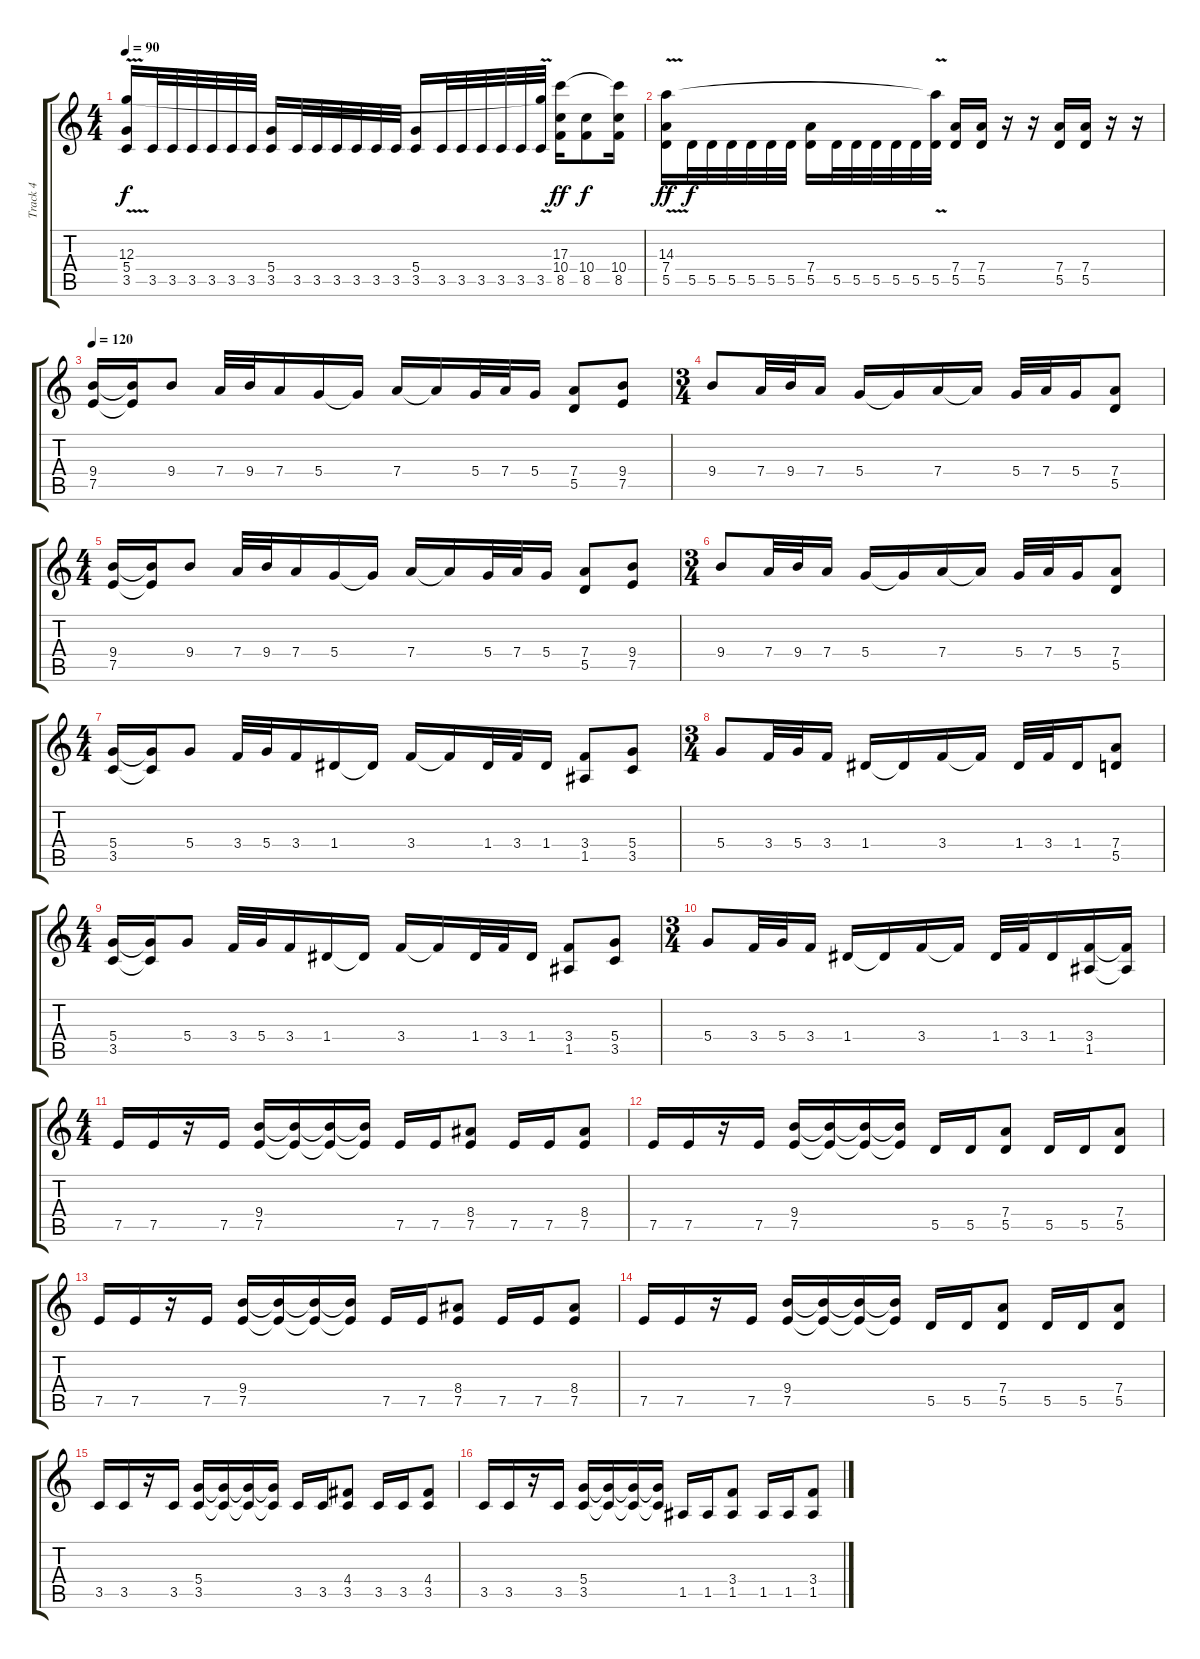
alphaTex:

\track ("Track 4" "Track 4") {instrument overdrivenguitar}
\staff {score tabs}
\tuning (E4 B3 G3 D3 A2 E2) {hide}
\ts (4 4)
\tempo 90
\clef g2
\ks c
(12.3{v} 5.4 3.5).16{dy f} 3.5.32 3.5.32 3.5.32 3.5.32 3.5.32 3.5.32 (5.4 3.5).16 3.5.32 3.5.32 3.5.32 3.5.32 3.5.32 3.5.32 (5.4 3.5).16 3.5.32 3.5.32 3.5.32 3.5.32 3.5.32 (12.3{t} 3.5).32 (17.3 10.4 8.5).16{dy ff} (10.4 8.5).8{dy f} (17.3{t} 10.4 8.5).16 |
(14.3{v} 7.4 5.5).16{dy ff} 5.5.32{dy f} 5.5.32 5.5.32 5.5.32 5.5.32 5.5.32 (7.4 5.5).16 5.5.32 5.5.32 5.5.32 5.5.32 5.5.32 (14.3{t} 5.5).32 (7.4 5.5).16 (7.4 5.5).16 r.16 r.16 (7.4 5.5).16 (7.4 5.5).16 r.16 r.16 |
\tempo 120
(9.4 7.5).16 (9.4{t} 7.5{t}).16 9.4.8 7.4.32 9.4.32 7.4.16 5.4.16 5.4{t}.16 7.4.16 7.4{t}.16 5.4.32 7.4.32 5.4.16 (7.4 5.5).8 (9.4 7.5).8 |
\ts (3 4)
9.4.8 7.4.32 9.4.32 7.4.16 5.4.16 5.4{t}.16 7.4.16 7.4{t}.16 5.4.32 7.4.32 5.4.16 (7.4 5.5).8 |
\ts (4 4)
(9.4 7.5).16 (9.4{t} 7.5{t}).16 9.4.8 7.4.32 9.4.32 7.4.16 5.4.16 5.4{t}.16 7.4.16 7.4{t}.16 5.4.32 7.4.32 5.4.16 (7.4 5.5).8 (9.4 7.5).8 |
\ts (3 4)
9.4.8 7.4.32 9.4.32 7.4.16 5.4.16 5.4{t}.16 7.4.16 7.4{t}.16 5.4.32 7.4.32 5.4.16 (7.4 5.5).8 |
\ts (4 4)
(5.4 3.5).16 (5.4{t} 3.5{t}).16 5.4.8 3.4.32 5.4.32 3.4.16 1.4.16 1.4{t}.16 3.4.16 3.4{t}.16 1.4.32 3.4.32 1.4.16 (3.4 1.5).8 (5.4 3.5).8 |
\ts (3 4)
5.4.8 3.4.32 5.4.32 3.4.16 1.4.16 1.4{t}.16 3.4.16 3.4{t}.16 1.4.32 3.4.32 1.4.16 (7.4 5.5).8 |
\ts (4 4)
(5.4 3.5).16 (5.4{t} 3.5{t}).16 5.4.8 3.4.32 5.4.32 3.4.16 1.4.16 1.4{t}.16 3.4.16 3.4{t}.16 1.4.32 3.4.32 1.4.16 (3.4 1.5).8 (5.4 3.5).8 |
\ts (3 4)
5.4.8 3.4.32 5.4.32 3.4.16 1.4.16 1.4{t}.16 3.4.16 3.4{t}.16 1.4.32 3.4.32 1.4.16 (3.4 1.5).16 (3.4{t} 1.5{t}).16 |
\ts (4 4)
7.5.16 7.5.16 r.16 7.5.16 (9.4 7.5).16 (9.4{t} 7.5{t}).16 (9.4{t} 7.5{t}).16 (9.4{t} 7.5{t}).16 7.5.16 7.5.16 (8.4 7.5).8 7.5.16 7.5.16 (8.4 7.5).8 |
7.5.16 7.5.16 r.16 7.5.16 (9.4 7.5).16 (9.4{t} 7.5{t}).16 (9.4{t} 7.5{t}).16 (9.4{t} 7.5{t}).16 5.5.16 5.5.16 (7.4 5.5).8 5.5.16 5.5.16 (7.4 5.5).8 |
7.5.16 7.5.16 r.16 7.5.16 (9.4 7.5).16 (9.4{t} 7.5{t}).16 (9.4{t} 7.5{t}).16 (9.4{t} 7.5{t}).16 7.5.16 7.5.16 (8.4 7.5).8 7.5.16 7.5.16 (8.4 7.5).8 |
7.5.16 7.5.16 r.16 7.5.16 (9.4 7.5).16 (9.4{t} 7.5{t}).16 (9.4{t} 7.5{t}).16 (9.4{t} 7.5{t}).16 5.5.16 5.5.16 (7.4 5.5).8 5.5.16 5.5.16 (7.4 5.5).8 |
3.5.16 3.5.16 r.16 3.5.16 (5.4 3.5).16 (5.4{t} 3.5{t}).16 (5.4{t} 3.5{t}).16 (5.4{t} 3.5{t}).16 3.5.16 3.5.16 (4.4 3.5).8 3.5.16 3.5.16 (4.4 3.5).8 |
3.5.16 3.5.16 r.16 3.5.16 (5.4 3.5).16 (5.4{t} 3.5{t}).16 (5.4{t} 3.5{t}).16 (5.4{t} 3.5{t}).16 1.5.16 1.5.16 (3.4 1.5).8 1.5.16 1.5.16 (3.4 1.5).8
